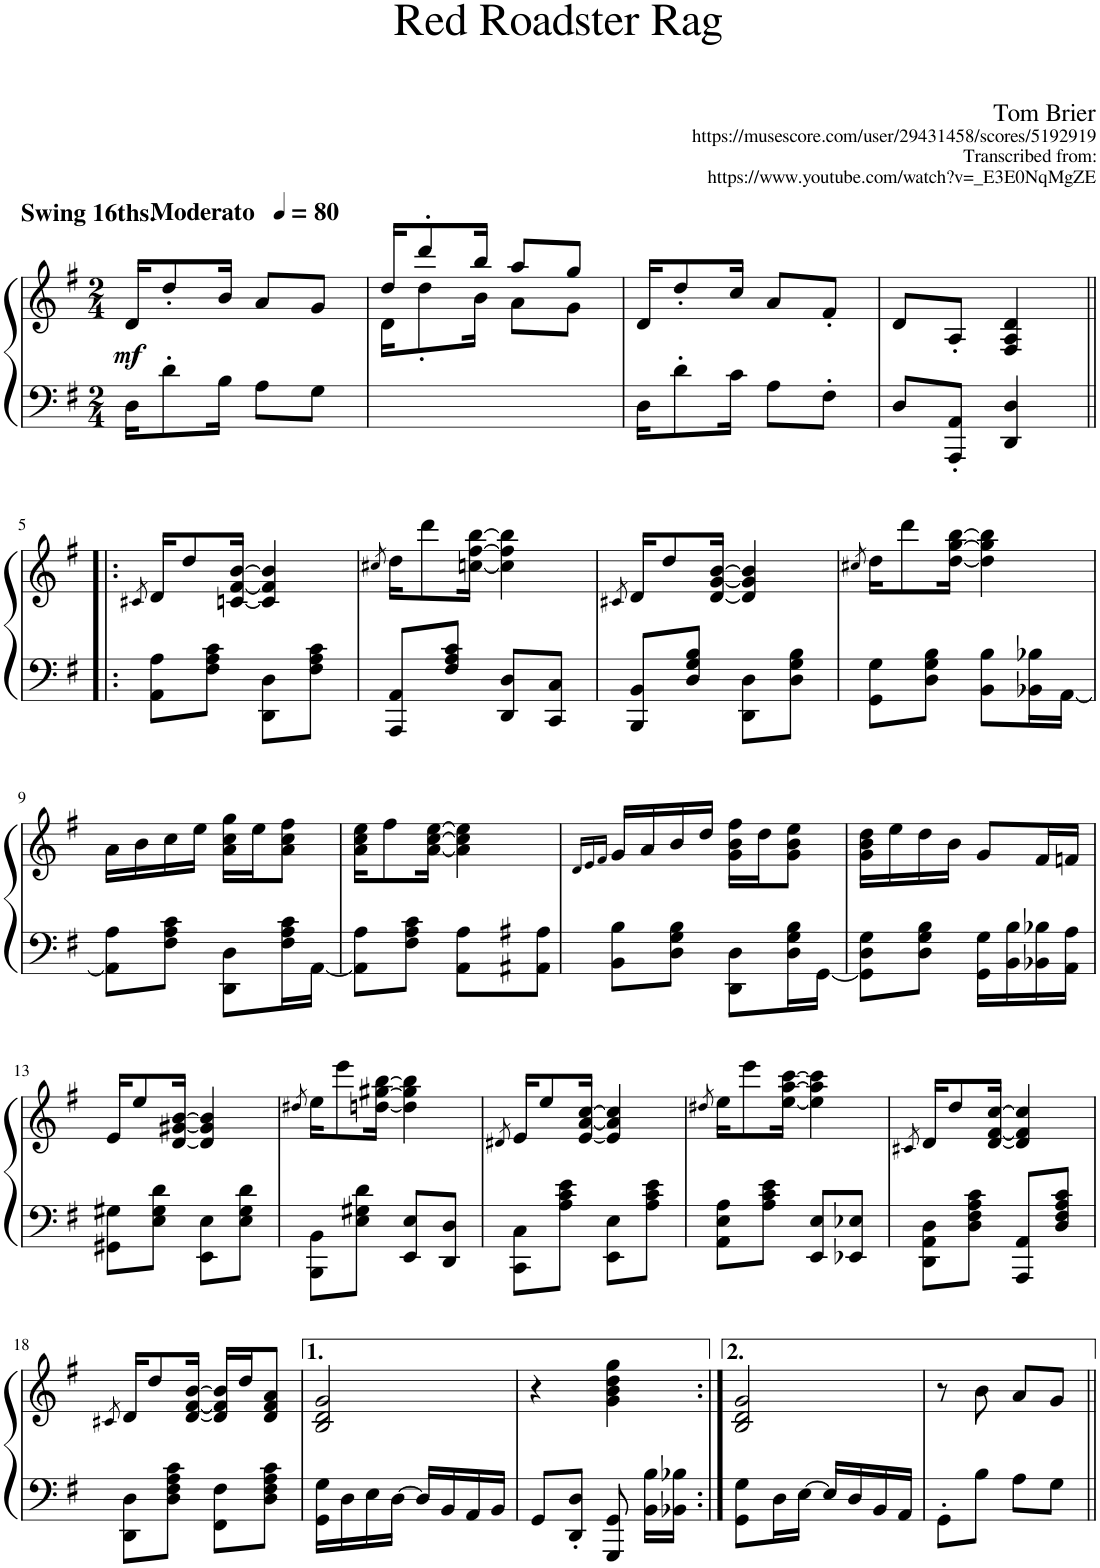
**kern	**kern	**dynam
*part1	*part1	*part1
*staff2	*staff1	*staff1/2
*I"Piano	*	*
*I'Pno.	*	*
*clefF4	*clefG2	*
*k[f#]	*k[f#]	*
*G:	*G:	*
*M2/4	*M2/4	*
*MM80	*MM80	*
=1	=1	=1
!	!LO:TX:a:B:t=Moderato	!
!	!LO:TX:a:B:t=Swing 16ths.	!
!	!	!LO:DY:b
16D\KL	16d/KL	mf
8d'\	8dd'/	.
16B\Jk	16b/Jk	.
8A\L	8a/L	.
8G\J	8g/J	.
=2	=2	=2
*	*^	*
2ryy	16dd/KL	16d\KL	.
.	8ddd'>/	8dd'<\	.
.	16bb/Jk	16b\Jk	.
.	8aa/L	8a\L	.
.	8gg/J	8g\J	.
*	*v	*v	*
=3	=3	=3
16D\KL	16d/KL	.
8d'\	8dd'/	.
16c\Jk	16cc/Jk	.
8A\L	8a/L	.
8F#'\J	8f#'/J	.
=4	=4	=4
8D/L	8d/L	.
8AAA/' 8AA/'J	8A'/J	.
4DD/ 4D/	4F#/ 4A/ 4d/	.
!!LO:LB:g=z
=5!|:	=5!|:	=5!|:
.	8qc#X/	.
8AA\ 8A\L	16d/KL	.
.	8dd/	.
8F#\' 8A\' 8c\'J	.	.
.	[16cn/ [16f#/ [16b/Jk	.
8DD\ 8D\L	4c/] 4f#/] 4b/]	.
8F#\' 8A\' 8c\'J	.	.
=6	=6	=6
.	8qcc#X/	.
8AAA/ 8AA/L	16dd\KL	.
.	8ddd\	.
8F#/' 8A/' 8c/'J	.	.
.	[16ccn\ [16ff#\ [16bb\Jk	.
8DD/ 8D/L	4cc\] 4ff#\] 4bb\]	.
8CC/ 8C/J	.	.
=7	=7	=7
.	8qc#X/	.
8BBB/ 8BB/L	16d/KL	.
.	8dd/	.
8D/' 8G/' 8B/'J	.	.
.	[16d/ [16g/ [16b/Jk	.
8DD\ 8D\L	4d/] 4g/] 4b/]	.
8D\' 8G\' 8B\'J	.	.
=8	=8	=8
.	8qcc#X/	.
8GG\ 8G\L	16dd\KL	.
.	8ddd\	.
8D\' 8G\' 8B\'J	.	.
.	[16dd\ [16gg\ [16bb\Jk	.
8BB\ 8B\L	4dd\] 4gg\] 4bb\]	.
16BB-X\ 16B-X\L	.	.
[<16AA\JJ	.	.
!!LO:LB:g=z
=9	=9	=9
8AA\] 8A\L	16a\LL	.
.	16b\	.
8F#\' 8A\' 8c\'J	16cc\	.
.	16ee\JJ	.
8DD\ 8D\L	16a\ 16cc\ 16gg\LL	.
.	16ee\J	.
16F#\' 16A\' 16c\'L	8a\ 8cc\ 8ff#\J	.
[<16AA\JJ	.	.
=10	=10	=10
*	*^	*
8AA\] 8A\L	16a\ 16cc\ 16ee\KL	64ryy	.
*	*v	*v	*
.	8ff#\	.
8F#\' 8A\' 8c\'J	.	.
.	[16a\ [16cc\ [16ee\Jk	.
8AA\ 8A\L	4a\] 4cc\] 4ee\]	.
8AA#X\ 8A#X\J	.	.
*	*^	*
.	.	64d!LLLL	.
.	.	64e!	.
.	.	64f#!JJJJ	.
=11	=11	=11	=11
.	16qd/LL	.	.
.	16qe/	.	.
.	16qf#/JJ	.	.
8BB\ 8B\L	16g/LL	16g	.
.	16a/	4..ryy	.
8D\' 8G\' 8B\'J	16b/	.	.
.	16dd/JJ	.	.
8DD\ 8D\L	16g\ 16b\ 16ff#\LL	.	.
.	16dd\J	.	.
16D\' 16G\' 16B\'L	8g\ 8b\ 8ee\J	.	.
[<16GG\JJ	.	.	.
*	*v	*v	*
=12	=12	=12
8GG\] 8D\ 8G\L	16g\ 16b\ 16dd\LL	.
.	16ee\	.
8D\' 8G\' 8B\'J	16dd\	.
.	16b\JJ	.
16GG\ 16G\LL	8g/L	.
16BB\ 16B\	.	.
16BB-X\ 16B-X\	16f#/L	.
16AA\ 16A\JJ	16fn/JJ	.
!!LO:LB:g=z
=13	=13	=13
8GG#X\ 8G#X\L	16e/KL	.
.	8ee/	.
8E\' 8G#\' 8d\'J	.	.
.	[16d/ [16g#X/ [16b/Jk	.
8EE\ 8E\L	4d/] 4g#/] 4b/]	.
8E\' 8G#\' 8d\'J	.	.
=14	=14	=14
.	8qdd#X/	.
8BBB\ 8BB\L	16ee\KL	.
.	8eee\	.
8E\' 8G#X\' 8d\'J	.	.
.	[16ddn\ [16gg#X\ [16bb\Jk	.
8EE/ 8E/L	4dd\] 4gg#\] 4bb\]	.
8DD/ 8D/J	.	.
=15	=15	=15
.	8qd#X/	.
8CC\ 8C\L	16e/KL	.
.	8ee/	.
8A\' 8c\' 8e\'J	.	.
.	[16e/ [16a/ [16cc/Jk	.
8EE\ 8E\L	4e/] 4a/] 4cc/]	.
8A\' 8c\' 8e\'J	.	.
=16	=16	=16
.	8qdd#X/	.
8AA\ 8E\ 8A\L	16ee\KL	.
.	8eee\	.
8A\' 8c\' 8e\'J	.	.
.	[16ee\ [16aa\ [16ccc\Jk	.
8EE/ 8E/L	4ee\] 4aa\] 4ccc\]	.
8EE-X/ 8E-X/J	.	.
=17	=17	=17
.	8qc#X/	.
8DD\ 8AA\ 8D\L	16d/KL	.
.	8dd/	.
8D\' 8F#\' 8A\' 8c\'J	.	.
.	[16d/ [16f#/ [16cc/Jk	.
8AAA/ 8AA/L	4d/] 4f#/] 4cc/]	.
8D/' 8F#/' 8A/' 8c/'J	.	.
!!LO:LB:g=z
=18	=18	=18
.	8qc#X/	.
8DD\ 8D\L	16d/KL	.
.	8dd/	.
8D\' 8F#\' 8A\' 8c\'J	.	.
.	[16d/ [16f#/ [16b/Jk	.
8FF#\ 8F#\L	16d/] 16f#/] 16b/]LL	.
.	16dd/J	.
8D\' 8F#\' 8A\' 8c\'J	8d/ 8f#/ 8a/J	.
=19	=19	=19
16GG\ 16G\LL	2B/ 2d/ 2g/	.
16D\	.	.
16E\	.	.
[16D\JJ	.	.
16D/LL]	.	.
16BB/	.	.
16AA/	.	.
16BB/JJ	.	.
=20	=20	=20
8GG/L	4r	.
8DD/' 8D/'J	.	.
8GGG/ 8GG/	4g\ 4b\ 4dd\ 4gg\	.
16BB\ 16B\LL	.	.
16BB-X\ 16B-X\JJ	.	.
=21:|!	=21:|!	=21:|!
8GG\ 8G\L	2B/ 2d/ 2g/	.
16D\L	.	.
[16E\JJ	.	.
16E/LL]	.	.
16D/	.	.
16BB/	.	.
16AA/JJ	.	.
=22	=22	=22
8GG'\L	8r	.
8B\J	8b\	.
8A\L	8a/L	.
8G\J	8g/J	.
=||	=||	=||
*-	*-	*-
